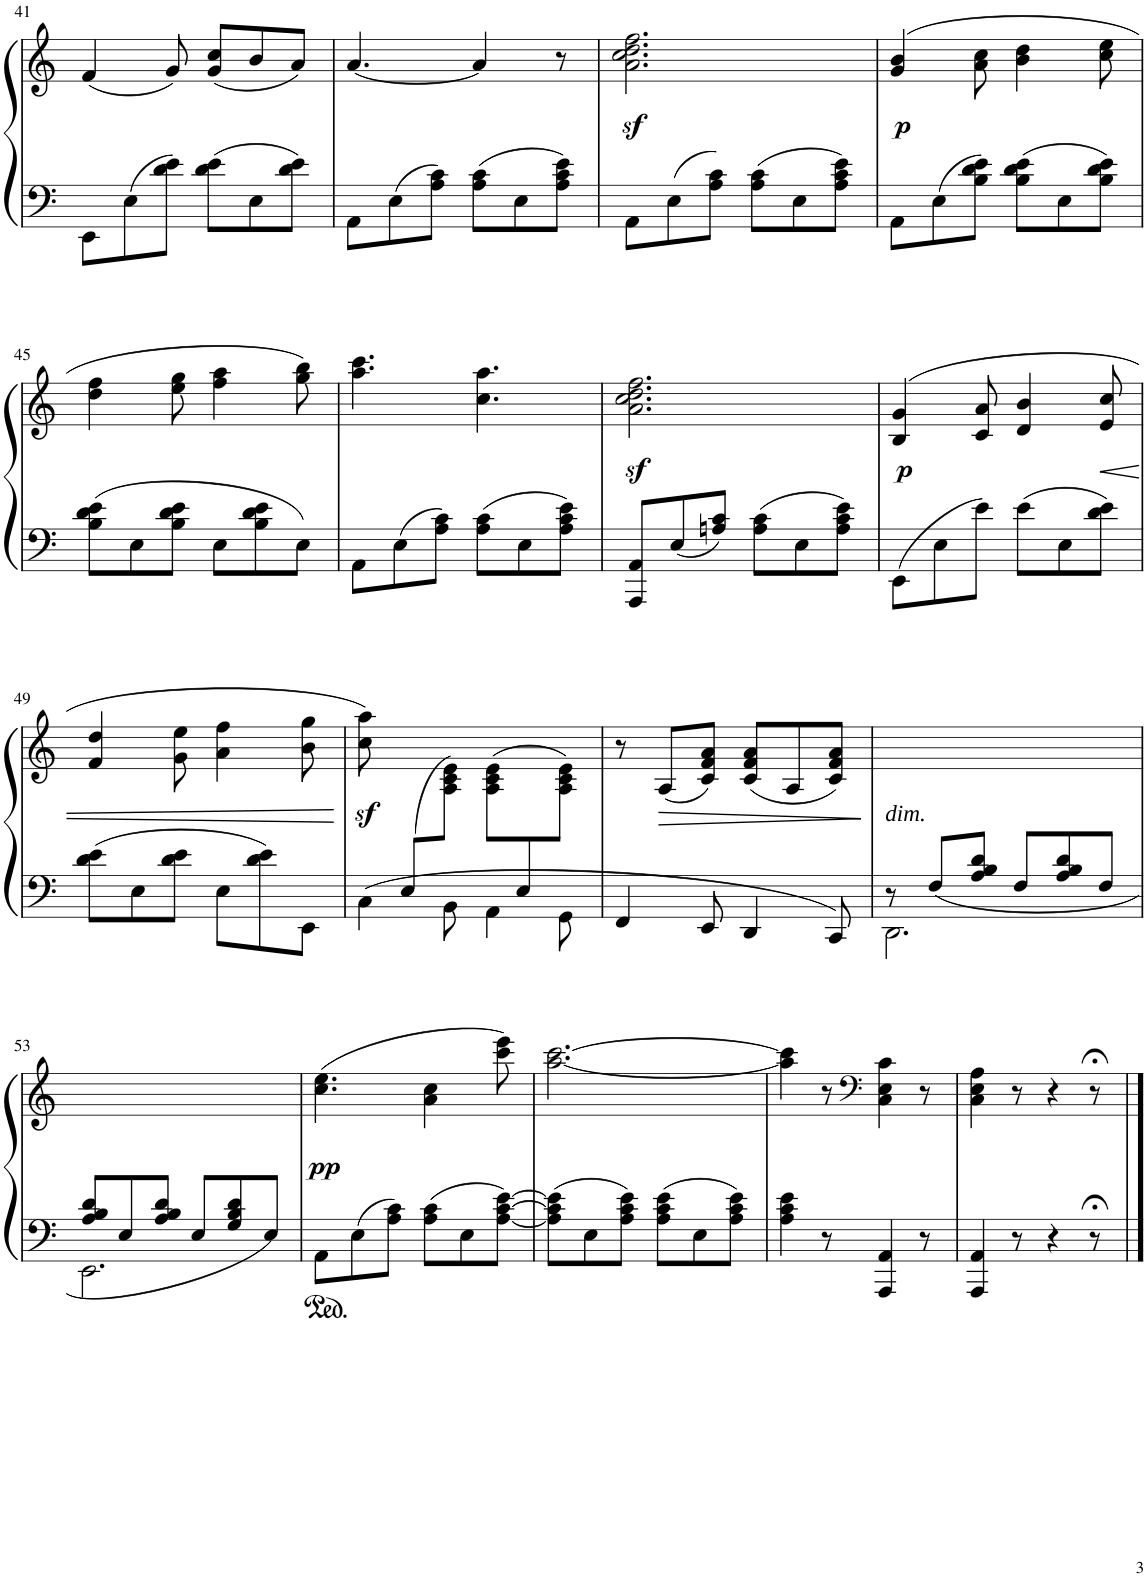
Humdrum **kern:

**kern	**kern	**dynam
*part1	*part1	*part1
*staff2	*staff1	*staff1/2
*I"Piano	*	*
*I'Pno	*	*
!!LO:PB:g=z
*clefF4	*clefG2	*
*k[]	*k[]	*
*M6/8	*M6/8	*
=41	=41	=41
8EE\L	(4f/	.
8E\	.	.
8d\ 8e\J	8g/)	.
8d\ 8e\L	(8g/ 8cc/L	.
8E\	8b/	.
8d\ 8e\J	8a/J)	.
=42	=42	=42
8AA\L	[4.a/	.
8E\	.	.
8A\ 8c\J	.	.
8A\ 8c\L	4a/]	.
8E\	.	.
8A\ 8c\ 8e\J	8r	.
=43	=43	=43
8AA\L	2.a\z< 2.cc\z< 2.dd\z< 2.ff\z<	.
8E\	.	.
8A\ 8c\J	.	.
8A\ 8c\L	.	.
8E\	.	.
8A\ 8c\ 8e\J	.	.
=44	=44	=44
!	!	!LO:DY:b
8AA\L	(4g/ 4b/	p
8E\	.	.
8B\ 8d\ 8e\J	8a\ 8cc\	.
8B\ 8d\ 8e\L	4b\ 4dd\	.
8E\	.	.
8B\ 8d\ 8e\J	8cc\ 8ee\	.
!!LO:LB:g=z
=45	=45	=45
8B\ 8d\ 8e\L	4dd\ 4ff\	.
8E\	.	.
8B\ 8d\ 8e\J	8ee\ 8gg\	.
8E\L	4ff\ 4aa\	.
8B\ 8d\ 8e\	.	.
8E\J	8gg\ 8bb\)	.
=46	=46	=46
8AA\L	4.aa\ 4.ccc\	.
8E\	.	.
8A\ 8c\J	.	.
8A\ 8c\L	4.cc\ 4.aa\	.
8E\	.	.
8A\ 8c\ 8e\J	.	.
=47	=47	=47
8AAA/ 8AA/L	2.a\z< 2.cc\z< 2.dd\z< 2.ff\z<	.
8E/	.	.
8An/ 8c/J	.	.
8A\ 8c\L	.	.
8E\	.	.
8A\ 8c\ 8e\J	.	.
=48	=48	=48
!	!	!LO:DY:b
8EE\L	(4B/ 4g/	p
8E\	.	.
8e\J	8c/ 8a/	.
8e\L	4d/ 4b/	.
8E\	.	.
!	!	!LO:HP:b
8d\ 8e\J	8e/ 8cc/	<
!!LO:LB:g=z
=49	=49	=49
8d\ 8e\L	4f/ 4dd/	.
8E\	.	.
8d\ 8e\J	8g\ 8ee\	.
8E\L	4a\ 4ff\	.
8d\ 8e\	.	.
8EE\J	8b\ 8gg\	.
.	.	[
=50	=50	=50
*^	*	*
8ryy	4C\	8cc\z< 8aa\z<)	.
(8E/L	.	8ryy	.
4ryy	8BB\	8A\ 8c\ 8e\J)	.
.	4AA\	(8A\ 8c\ 8e\L	.
8E/	.	8ryy	.
8ryy	8GG\	8A\ 8c\ 8e\J)	.
*v	*v	*	*
=51	=51	=51
4FF/	8r	.
!	!	!LO:HP:b
.	(8A/L	>
8EE/	8c/ 8f/ 8a/J)	.
4DD/	(8c/ 8f/ 8a/L	.
.	8A/	.
8CC/	8c/ 8f/ 8a/J)	.
.	.	]
=52	=52	=52
*^	*	*
!	!	!LO:TX:b:i:t=dim.	!
8ryy	2.DD\	8r	.
8F/L	.	2ryy	.
8A/ 8B/ 8d/J	.	.	.
8F/L	.	.	.
8A/ 8B/ 8d/	.	.	.
8F/J	.	8ryy	.
!!LO:LB:g=z
=53	=53	=53	=53
8A/ 8B/ 8d/L	2.EE\	2.ryy	.
8E/	.	.	.
8A/ 8B/ 8d/J	.	.	.
8E/L	.	.	.
8G/ 8B/ 8d/	.	.	.
8E/J	.	.	.
*v	*v	*	*
=54	=54	=54
!	!	!LO:DY:b
8AA\L	(4.cc\ 4.ee\	pp
8E\	.	.
8A\ 8c\J	.	.
8A\ 8c\L	4a\ 4cc\	.
8E\	.	.
[8A\ [8c\ [8e\J	8ccc\ 8eee\)	.
=55	=55	=55
8A\] 8c\] 8e\]L	[2.aa\ [2.ccc\	.
8E\	.	.
8A\ 8c\ 8e\J	.	.
8A\ 8c\ 8e\L	.	.
8E\	.	.
8A\ 8c\ 8e\J	.	.
=56	=56	=56
4A\ 4c\ 4e\	4aa\] 4ccc\]	.
8r	8r	.
*	*clefF4	*
4AAA/ 4AA/	4C\ 4E\ 4c\	.
8r	8r	.
=57	=57	=57
4AAA/ 4AA/	4C\ 4E\ 4A\	.
8r	8r	.
4r	4r	.
8r;<	8r;<	.
==	==	==
*-	*-	*-
